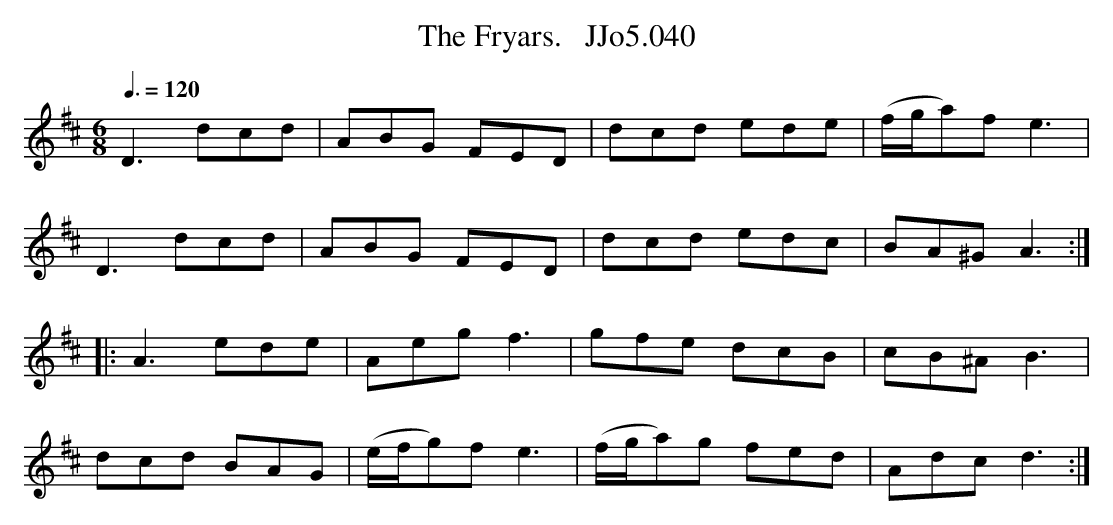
X:1
T:Fryars.   JJo5.040, The
M:6/8
L:1/8
Q:3/8=120
K:D
D3 dcd|ABG FED|dcd ede|(f/g/a)f e3|
D3 dcd|ABG FED|dcd edc|BA^G A3 :|
|:A3 ede|Aeg f3|gfe dcB|cB^A B3|
dcd BAG|(e/f/g)f e3|(f/g/a)g fed|Adc d3 :|
